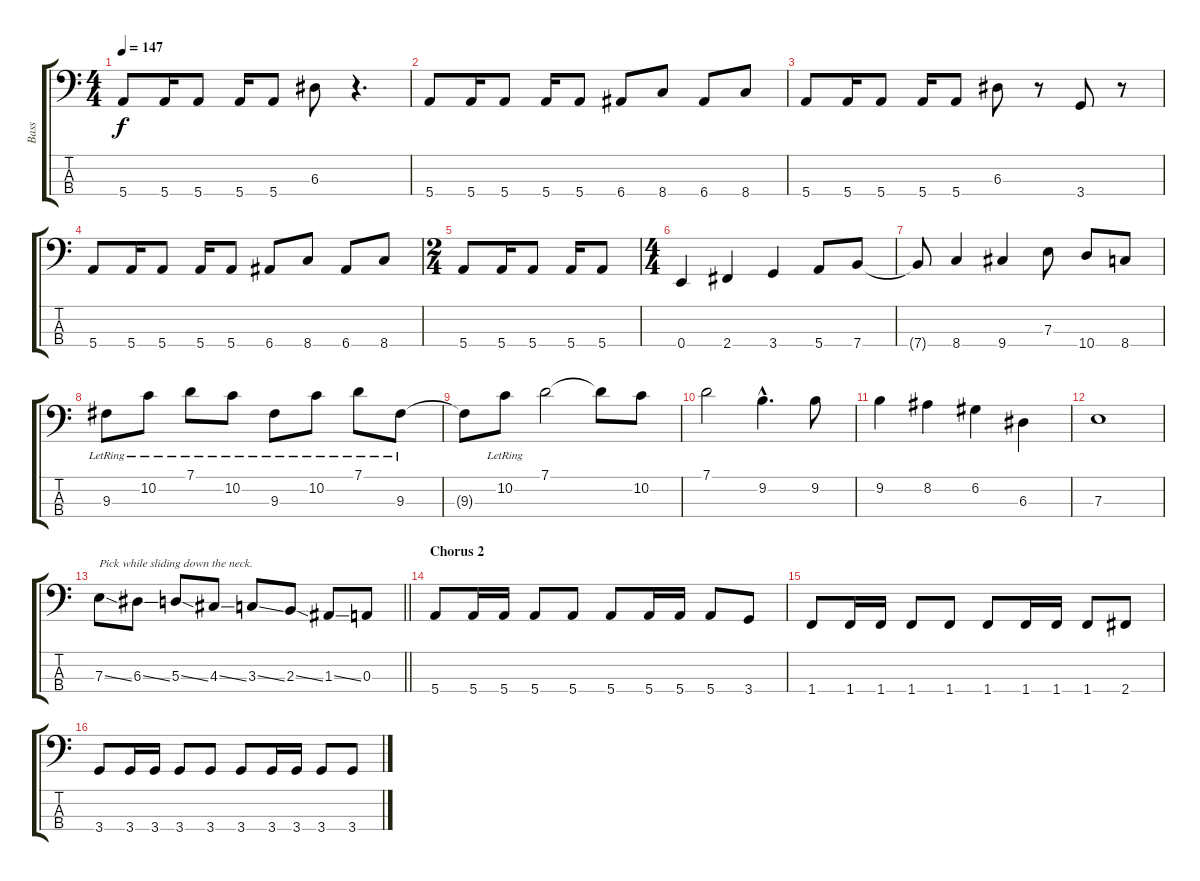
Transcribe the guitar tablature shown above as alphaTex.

\track ("Bass" "Bass") {instrument electricbasspick}
\staff {score tabs}
\tuning (G2 D2 A1 E1) {hide}
\ts (4 4)
\tempo 147
\clef f4
\ks aminor
5.4.8{dy f} 5.4.16 5.4.8 5.4.16 5.4.8 6.3.8 r.4{d} |
5.4.8 5.4.16 5.4.8 5.4.16 5.4.8 6.4.8 8.4.8 6.4.8 8.4.8 |
5.4.8 5.4.16 5.4.8 5.4.16 5.4.8 6.3.8 r.8 3.4.8 r.8 |
5.4.8 5.4.16 5.4.8 5.4.16 5.4.8 6.4.8 8.4.8 6.4.8 8.4.8 |
\ts (2 4)
5.4.8 5.4.16 5.4.8 5.4.16 5.4.8 |
\ts (4 4)
0.4.4 2.4.4 3.4.4 5.4.8 7.4.8 |
7.4{t}.8 8.4.4 9.4.4 7.3.8 10.4.8 8.4.8 |
9.3{lr}.8 10.2{lr}.8 7.1{lr}.8 10.2{lr}.8 9.3{lr}.8 10.2{lr}.8 7.1{lr}.8 9.3{lr}.8 |
9.3{t}.8 10.2{lr}.8 7.1.2 7.1{t}.8 10.2.8 |
7.1.2 9.2{hac}.4{d} 9.2.8 |
9.2.4 8.2.4 6.2.4 6.3.4 |
7.3.1 |
\barLineRight lightlight
7.3{ss}.8{txt "Pick while sliding down the neck."} 6.3{ss}.8 5.3{ss}.8 4.3{ss}.8 3.3{ss}.8 2.3{ss}.8 1.3{ss}.8 0.3.8 |
\section ("" "Chorus 2")
5.4.8 5.4.16 5.4.16 5.4.8 5.4.8 5.4.8 5.4.16 5.4.16 5.4.8 3.4.8 |
1.4.8 1.4.16 1.4.16 1.4.8 1.4.8 1.4.8 1.4.16 1.4.16 1.4.8 2.4.8 |
3.4.8 3.4.16 3.4.16 3.4.8 3.4.8 3.4.8 3.4.16 3.4.16 3.4.8 3.4.8
